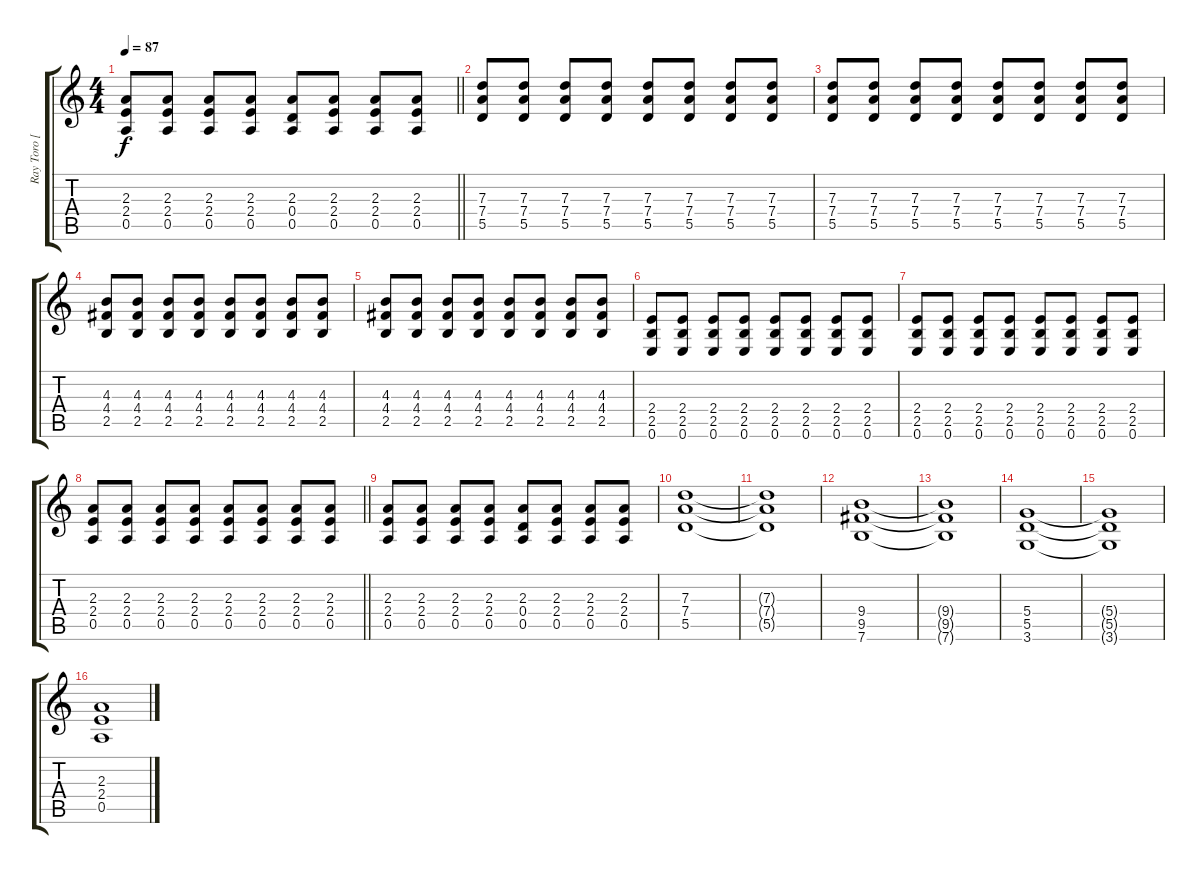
\track ("Ray Toro [Lead Guitar)" "Ray Toro [") {instrument overdrivenguitar}
\staff {score tabs}
\tuning (E4 B3 G3 D3 A2 E2) {hide}
\ts (4 4)
\tempo 87
\clef g2
\barLineRight lightlight
\ks c
(2.3 2.4 0.5).8{dy f} (2.3 2.4 0.5).8 (2.3 2.4 0.5).8 (2.3 2.4 0.5).8 (2.3 0.4 0.5).8 (2.3 2.4 0.5).8 (2.3 2.4 0.5).8 (2.3 2.4 0.5).8 |
(7.3 7.4 5.5).8 (7.3 7.4 5.5).8 (7.3 7.4 5.5).8 (7.3 7.4 5.5).8 (7.3 7.4 5.5).8 (7.3 7.4 5.5).8 (7.3 7.4 5.5).8 (7.3 7.4 5.5).8 |
(7.3 7.4 5.5).8 (7.3 7.4 5.5).8 (7.3 7.4 5.5).8 (7.3 7.4 5.5).8 (7.3 7.4 5.5).8 (7.3 7.4 5.5).8 (7.3 7.4 5.5).8 (7.3 7.4 5.5).8 |
(4.3 4.4 2.5).8 (4.3 4.4 2.5).8 (4.3 4.4 2.5).8 (4.3 4.4 2.5).8 (4.3 4.4 2.5).8 (4.3 4.4 2.5).8 (4.3 4.4 2.5).8 (4.3 4.4 2.5).8 |
(4.3 4.4 2.5).8 (4.3 4.4 2.5).8 (4.3 4.4 2.5).8 (4.3 4.4 2.5).8 (4.3 4.4 2.5).8 (4.3 4.4 2.5).8 (4.3 4.4 2.5).8 (4.3 4.4 2.5).8 |
(2.4 2.5 0.6).8 (2.4 2.5 0.6).8 (2.4 2.5 0.6).8 (2.4 2.5 0.6).8 (2.4 2.5 0.6).8 (2.4 2.5 0.6).8 (2.4 2.5 0.6).8 (2.4 2.5 0.6).8 |
(2.4 2.5 0.6).8 (2.4 2.5 0.6).8 (2.4 2.5 0.6).8 (2.4 2.5 0.6).8 (2.4 2.5 0.6).8 (2.4 2.5 0.6).8 (2.4 2.5 0.6).8 (2.4 2.5 0.6).8 |
\barLineRight lightlight
(2.3 2.4 0.5).8 (2.3 2.4 0.5).8 (2.3 2.4 0.5).8 (2.3 2.4 0.5).8 (2.3 2.4 0.5).8 (2.3 2.4 0.5).8 (2.3 2.4 0.5).8 (2.3 2.4 0.5).8 |
(2.3 2.4 0.5).8 (2.3 2.4 0.5).8 (2.3 2.4 0.5).8 (2.3 2.4 0.5).8 (2.3 0.4 0.5).8 (2.3 2.4 0.5).8 (2.3 2.4 0.5).8 (2.3 2.4 0.5).8 |
(7.3 7.4 5.5).1{instrument distortionguitar} |
(7.3{t} 7.4{t} 5.5{t}).1 |
(9.4 9.5 7.6).1 |
(9.4{t} 9.5{t} 7.6{t}).1 |
(5.4 5.5 3.6).1 |
(5.4{t} 5.5{t} 3.6{t}).1 |
(2.3 2.4 0.5).1
